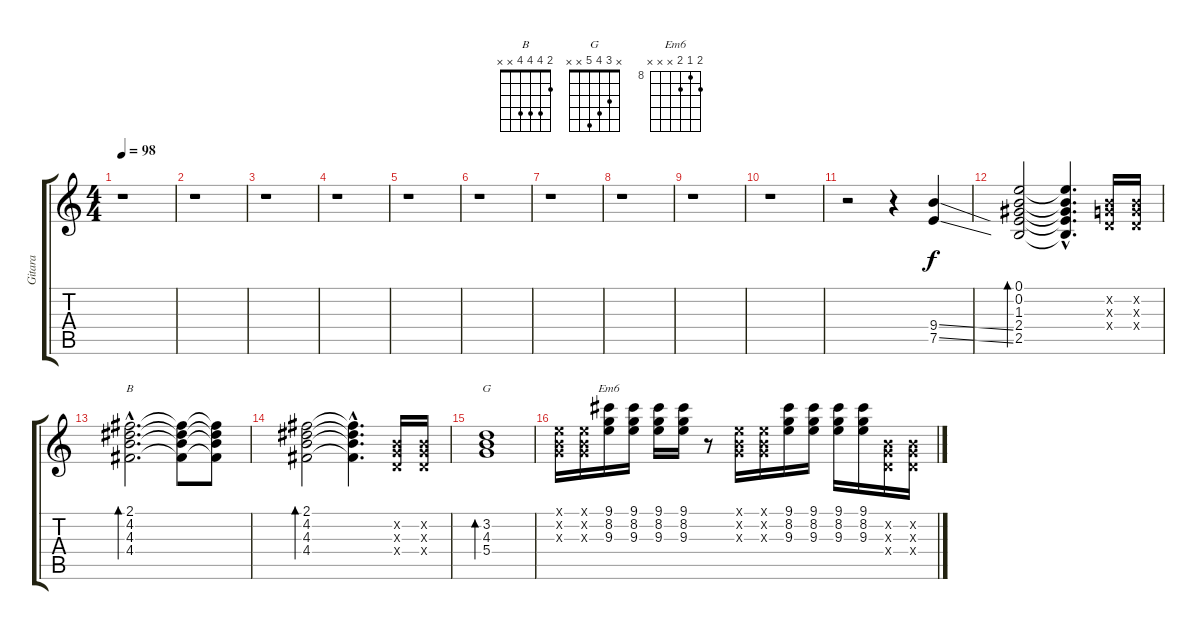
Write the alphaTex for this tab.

\track ("Gitara" "Gitara") {instrument distortionguitar}
\staff {score tabs}
\tuning (E4 B3 G3 D3 A2 E2) {hide}
\chord ("B" 2 4 4 4 x x)
\chord ("G" x 3 4 5 x x)
\chord ("Em6" 9 8 9 x x x) {firstfret 8}
\ts (4 4)
\tempo 98
\clef g2
\ks c
r.1{dy f} |
r.1 |
r.1 |
r.1 |
r.1 |
r.1 |
r.1 |
r.1 |
r.1 |
r.1 |
r.2 r.4 (9.4{ss} 7.5{ss}).4 |
(0.1 0.2 1.3 2.4 2.5).2{bd 240} (0.1{hac t} 0.2{hac t} 1.3{hac t} 2.4{hac t} 2.5{hac t}).4{d} (0.2{x} 0.3{x} 0.4{x}).16 (0.2{x} 0.3{x} 0.4{x}).16 |
(2.1{hac} 4.2{hac} 4.3{hac} 4.4{hac}).2{d bd 240 ch "B"} (2.1{t} 4.2{t} 4.3{t} 4.4{t}).8 (2.1{t} 4.2{t} 4.3{t} 4.4{t}).8 |
(2.1 4.2 4.3 4.4).2{bd 240} (2.1{hac t} 4.2{hac t} 4.3{hac t} 4.4{hac t}).4{d} (0.2{x} 0.3{x} 0.4{x}).16 (0.2{x} 0.3{x} 0.4{x}).16 |
(3.2 4.3 5.4).1{bd 240 ch "G"} |
(0.1{x} 0.2{x} 0.3{x}).16 (0.1{x} 0.2{x} 0.3{x}).16 (9.1 8.2 9.3).16{ch "Em6"} (9.1 8.2 9.3).16 (9.1 8.2 9.3).16 (9.1 8.2 9.3).16 r.8 (0.1{x} 0.2{x} 0.3{x}).16 (0.1{x} 0.2{x} 0.3{x}).16 (9.1 8.2 9.3).16 (9.1 8.2 9.3).16 (9.1 8.2 9.3).16 (9.1 8.2 9.3).16 (0.2{x} 0.3{x} 0.4{x}).16 (0.2{x} 0.3{x} 0.4{x}).16
